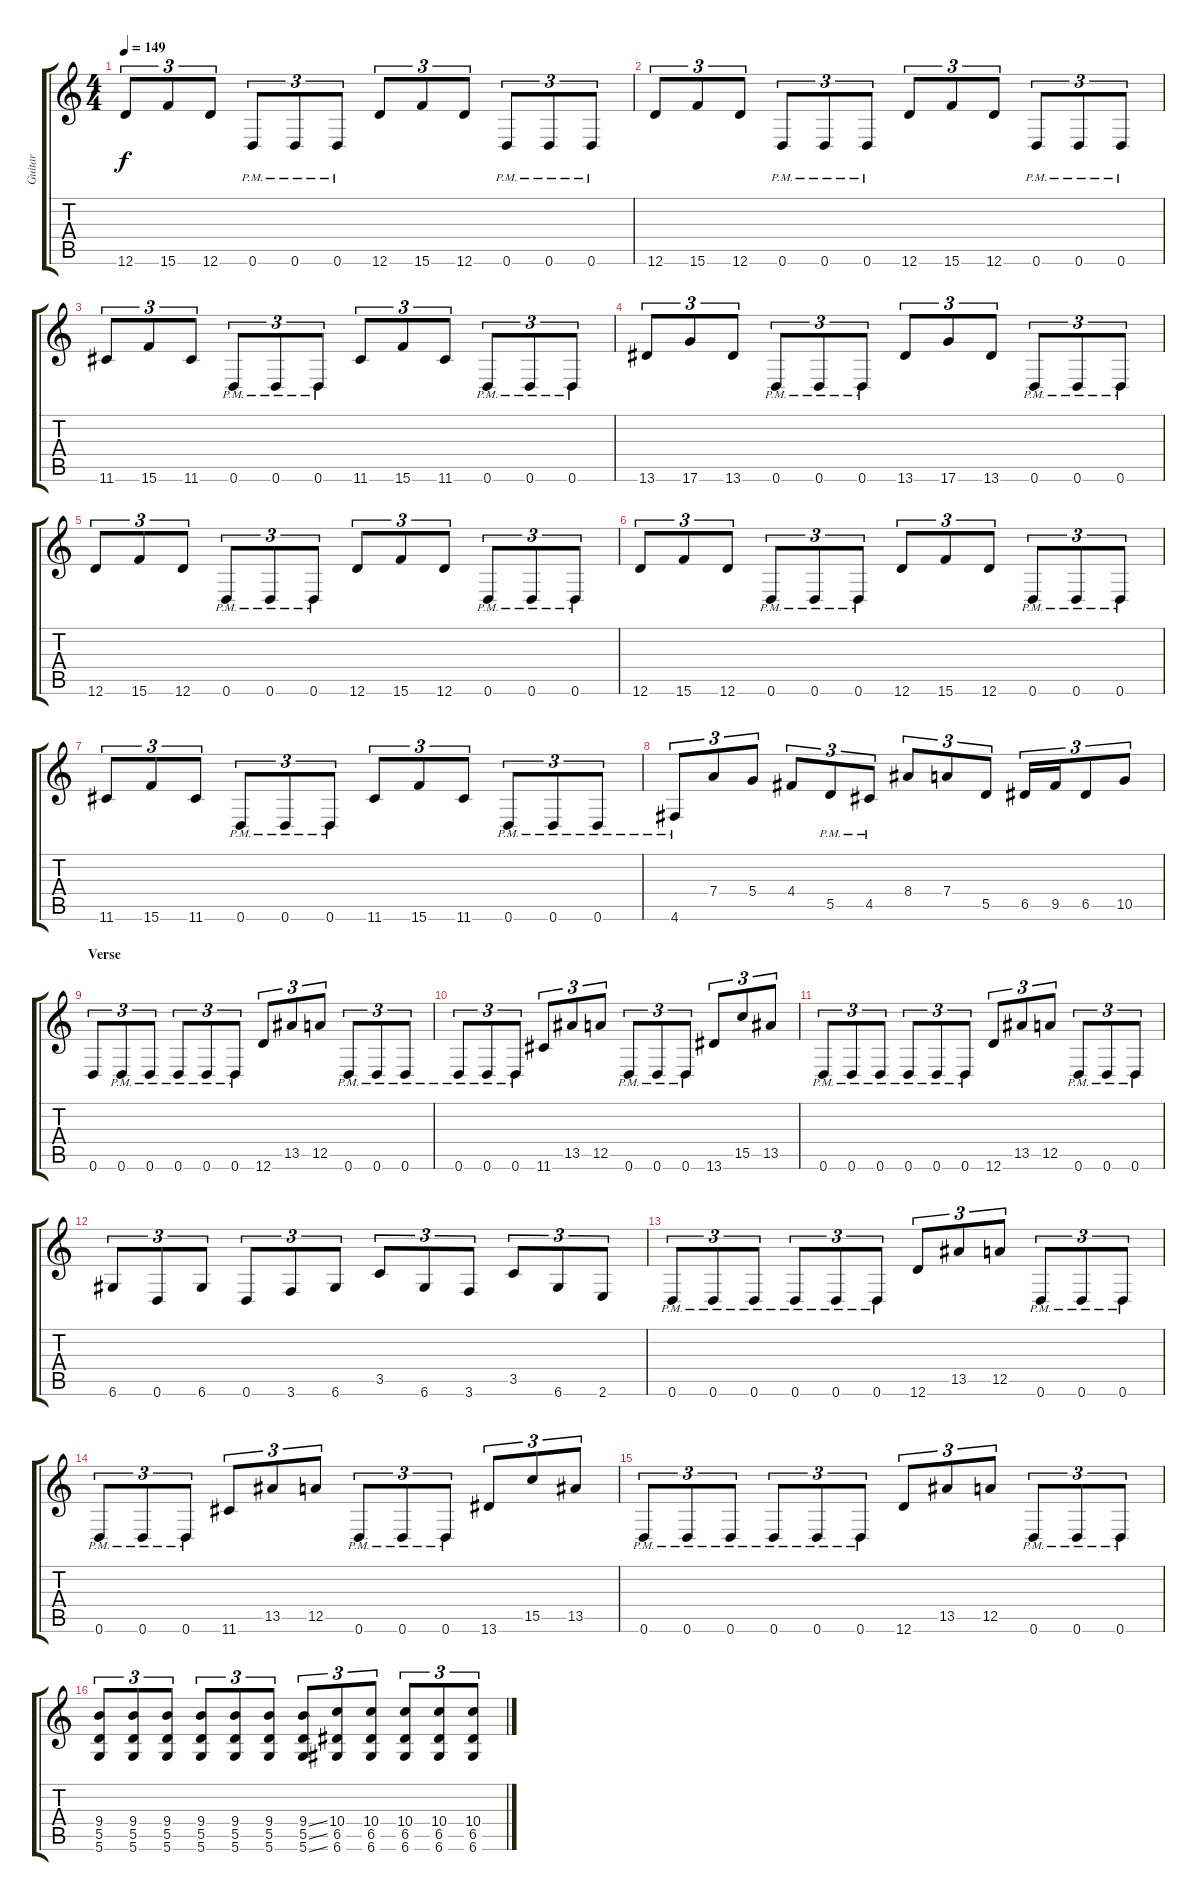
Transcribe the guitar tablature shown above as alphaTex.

\track ("Guitar" "Guitar") {instrument distortionguitar}
\staff {score tabs}
\tuning (E4 B3 G3 D3 A2 D2) {hide}
\ts (4 4)
\tempo 149
\clef g2
\ks c
12.6.8{tu (3 2) dy f} 15.6.8{tu (3 2)} 12.6.8{tu (3 2)} 0.6{pm}.8{tu (3 2)} 0.6{pm}.8{tu (3 2)} 0.6{pm}.8{tu (3 2)} 12.6.8{tu (3 2)} 15.6.8{tu (3 2)} 12.6.8{tu (3 2)} 0.6{pm}.8{tu (3 2)} 0.6{pm}.8{tu (3 2)} 0.6{pm}.8{tu (3 2)} |
12.6.8{tu (3 2)} 15.6.8{tu (3 2)} 12.6.8{tu (3 2)} 0.6{pm}.8{tu (3 2)} 0.6{pm}.8{tu (3 2)} 0.6{pm}.8{tu (3 2)} 12.6.8{tu (3 2)} 15.6.8{tu (3 2)} 12.6.8{tu (3 2)} 0.6{pm}.8{tu (3 2)} 0.6{pm}.8{tu (3 2)} 0.6{pm}.8{tu (3 2)} |
11.6.8{tu (3 2)} 15.6.8{tu (3 2)} 11.6.8{tu (3 2)} 0.6{pm}.8{tu (3 2)} 0.6{pm}.8{tu (3 2)} 0.6{pm}.8{tu (3 2)} 11.6.8{tu (3 2)} 15.6.8{tu (3 2)} 11.6.8{tu (3 2)} 0.6{pm}.8{tu (3 2)} 0.6{pm}.8{tu (3 2)} 0.6{pm}.8{tu (3 2)} |
13.6.8{tu (3 2)} 17.6.8{tu (3 2)} 13.6.8{tu (3 2)} 0.6{pm}.8{tu (3 2)} 0.6{pm}.8{tu (3 2)} 0.6{pm}.8{tu (3 2)} 13.6.8{tu (3 2)} 17.6.8{tu (3 2)} 13.6.8{tu (3 2)} 0.6{pm}.8{tu (3 2)} 0.6{pm}.8{tu (3 2)} 0.6{pm}.8{tu (3 2)} |
12.6.8{tu (3 2)} 15.6.8{tu (3 2)} 12.6.8{tu (3 2)} 0.6{pm}.8{tu (3 2)} 0.6{pm}.8{tu (3 2)} 0.6{pm}.8{tu (3 2)} 12.6.8{tu (3 2)} 15.6.8{tu (3 2)} 12.6.8{tu (3 2)} 0.6{pm}.8{tu (3 2)} 0.6{pm}.8{tu (3 2)} 0.6{pm}.8{tu (3 2)} |
12.6.8{tu (3 2)} 15.6.8{tu (3 2)} 12.6.8{tu (3 2)} 0.6{pm}.8{tu (3 2)} 0.6{pm}.8{tu (3 2)} 0.6{pm}.8{tu (3 2)} 12.6.8{tu (3 2)} 15.6.8{tu (3 2)} 12.6.8{tu (3 2)} 0.6{pm}.8{tu (3 2)} 0.6{pm}.8{tu (3 2)} 0.6{pm}.8{tu (3 2)} |
11.6.8{tu (3 2)} 15.6.8{tu (3 2)} 11.6.8{tu (3 2)} 0.6{pm}.8{tu (3 2)} 0.6{pm}.8{tu (3 2)} 0.6{pm}.8{tu (3 2)} 11.6.8{tu (3 2)} 15.6.8{tu (3 2)} 11.6.8{tu (3 2)} 0.6{pm}.8{tu (3 2)} 0.6{pm}.8{tu (3 2)} 0.6{pm}.8{tu (3 2)} |
4.6{pm}.8{tu (3 2)} 7.4.8{tu (3 2)} 5.4.8{tu (3 2)} 4.4.8{tu (3 2)} 5.5{pm}.8{tu (3 2)} 4.5{pm}.8{tu (3 2)} 8.4.8{tu (3 2)} 7.4.8{tu (3 2)} 5.5.8{tu (3 2)} 6.5.16{tu (3 2)} 9.5.16{tu (3 2)} 6.5.8{tu (3 2)} 10.5.8{tu (3 2)} |
\section ("" "Verse")
0.6.8{tu (3 2)} 0.6{pm}.8{tu (3 2)} 0.6{pm}.8{tu (3 2)} 0.6{pm}.8{tu (3 2)} 0.6{pm}.8{tu (3 2)} 0.6{pm}.8{tu (3 2)} 12.6.8{tu (3 2)} 13.5.8{tu (3 2)} 12.5.8{tu (3 2)} 0.6{pm}.8{tu (3 2)} 0.6{pm}.8{tu (3 2)} 0.6{pm}.8{tu (3 2)} |
0.6{pm}.8{tu (3 2)} 0.6{pm}.8{tu (3 2)} 0.6{pm}.8{tu (3 2)} 11.6.8{tu (3 2)} 13.5.8{tu (3 2)} 12.5.8{tu (3 2)} 0.6{pm}.8{tu (3 2)} 0.6{pm}.8{tu (3 2)} 0.6{pm}.8{tu (3 2)} 13.6.8{tu (3 2)} 15.5.8{tu (3 2)} 13.5.8{tu (3 2)} |
0.6{pm}.8{tu (3 2)} 0.6{pm}.8{tu (3 2)} 0.6{pm}.8{tu (3 2)} 0.6{pm}.8{tu (3 2)} 0.6{pm}.8{tu (3 2)} 0.6{pm}.8{tu (3 2)} 12.6.8{tu (3 2)} 13.5.8{tu (3 2)} 12.5.8{tu (3 2)} 0.6{pm}.8{tu (3 2)} 0.6{pm}.8{tu (3 2)} 0.6{pm}.8{tu (3 2)} |
6.6.8{tu (3 2)} 0.6.8{tu (3 2)} 6.6.8{tu (3 2)} 0.6.8{tu (3 2)} 3.6.8{tu (3 2)} 6.6.8{tu (3 2)} 3.5.8{tu (3 2)} 6.6.8{tu (3 2)} 3.6.8{tu (3 2)} 3.5.8{tu (3 2)} 6.6.8{tu (3 2)} 2.6.8{tu (3 2)} |
0.6{pm}.8{tu (3 2)} 0.6{pm}.8{tu (3 2)} 0.6{pm}.8{tu (3 2)} 0.6{pm}.8{tu (3 2)} 0.6{pm}.8{tu (3 2)} 0.6{pm}.8{tu (3 2)} 12.6.8{tu (3 2)} 13.5.8{tu (3 2)} 12.5.8{tu (3 2)} 0.6{pm}.8{tu (3 2)} 0.6{pm}.8{tu (3 2)} 0.6{pm}.8{tu (3 2)} |
0.6{pm}.8{tu (3 2)} 0.6{pm}.8{tu (3 2)} 0.6{pm}.8{tu (3 2)} 11.6.8{tu (3 2)} 13.5.8{tu (3 2)} 12.5.8{tu (3 2)} 0.6{pm}.8{tu (3 2)} 0.6{pm}.8{tu (3 2)} 0.6{pm}.8{tu (3 2)} 13.6.8{tu (3 2)} 15.5.8{tu (3 2)} 13.5.8{tu (3 2)} |
0.6{pm}.8{tu (3 2)} 0.6{pm}.8{tu (3 2)} 0.6{pm}.8{tu (3 2)} 0.6{pm}.8{tu (3 2)} 0.6{pm}.8{tu (3 2)} 0.6{pm}.8{tu (3 2)} 12.6.8{tu (3 2)} 13.5.8{tu (3 2)} 12.5.8{tu (3 2)} 0.6{pm}.8{tu (3 2)} 0.6{pm}.8{tu (3 2)} 0.6{pm}.8{tu (3 2)} |
(9.4 5.5 5.6).8{tu (3 2)} (9.4 5.5 5.6).8{tu (3 2)} (9.4 5.5 5.6).8{tu (3 2)} (9.4 5.5 5.6).8{tu (3 2)} (9.4 5.5 5.6).8{tu (3 2)} (9.4 5.5 5.6).8{tu (3 2)} (9.4{ss} 5.5{ss} 5.6{ss}).8{tu (3 2)} (10.4 6.5 6.6).8{tu (3 2)} (10.4 6.5 6.6).8{tu (3 2)} (10.4 6.5 6.6).8{tu (3 2)} (10.4 6.5 6.6).8{tu (3 2)} (10.4 6.5 6.6).8{tu (3 2)}
